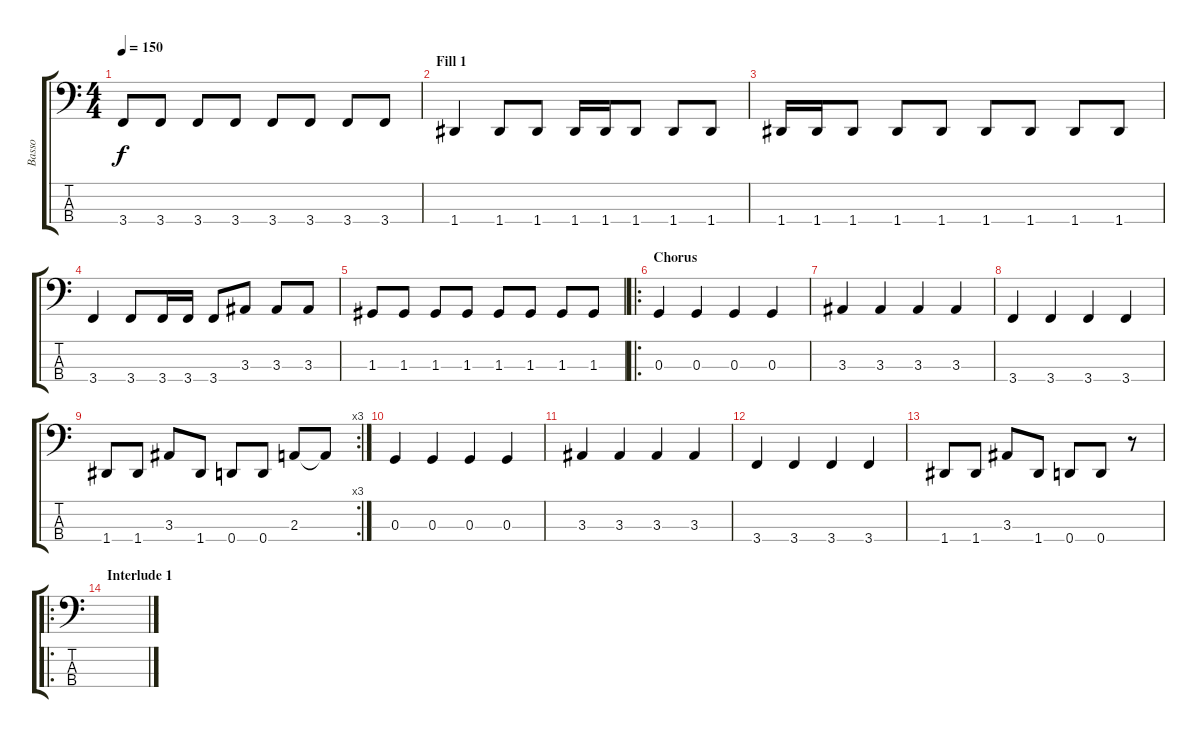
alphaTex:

\track ("Basso" "Basso") {instrument slapbass2}
\staff {score tabs}
\tuning (F2 C2 G1 D1) {hide}
\ts (4 4)
\tempo 150
\clef f4
\ks c
3.4.8{dy f} 3.4.8 3.4.8 3.4.8 3.4.8 3.4.8 3.4.8 3.4.8 |
\section ("" "Fill 1")
1.4.4 1.4.8 1.4.8 1.4.16 1.4.16 1.4.8 1.4.8 1.4.8 |
1.4.16 1.4.16 1.4.8 1.4.8 1.4.8 1.4.8 1.4.8 1.4.8 1.4.8 |
3.4.4 3.4.8 3.4.16 3.4.16 3.4.8 3.3.8 3.3.8 3.3.8 |
1.3.8 1.3.8 1.3.8 1.3.8 1.3.8 1.3.8 1.3.8 1.3.8 |
\ro
\section ("" "Chorus")
0.3.4 0.3.4 0.3.4 0.3.4 |
3.3.4 3.3.4 3.3.4 3.3.4 |
3.4.4 3.4.4 3.4.4 3.4.4 |
\rc 3
1.4.8 1.4.8 3.3.8 1.4.8 0.4.8 0.4.8 2.3.8 2.3{t}.8 |
0.3.4 0.3.4 0.3.4 0.3.4 |
3.3.4 3.3.4 3.3.4 3.3.4 |
3.4.4 3.4.4 3.4.4 3.4.4 |
1.4.8 1.4.8 3.3.8 1.4.8 0.4.8 0.4.8 r.8 |
\ro
\section ("" "Interlude 1")
